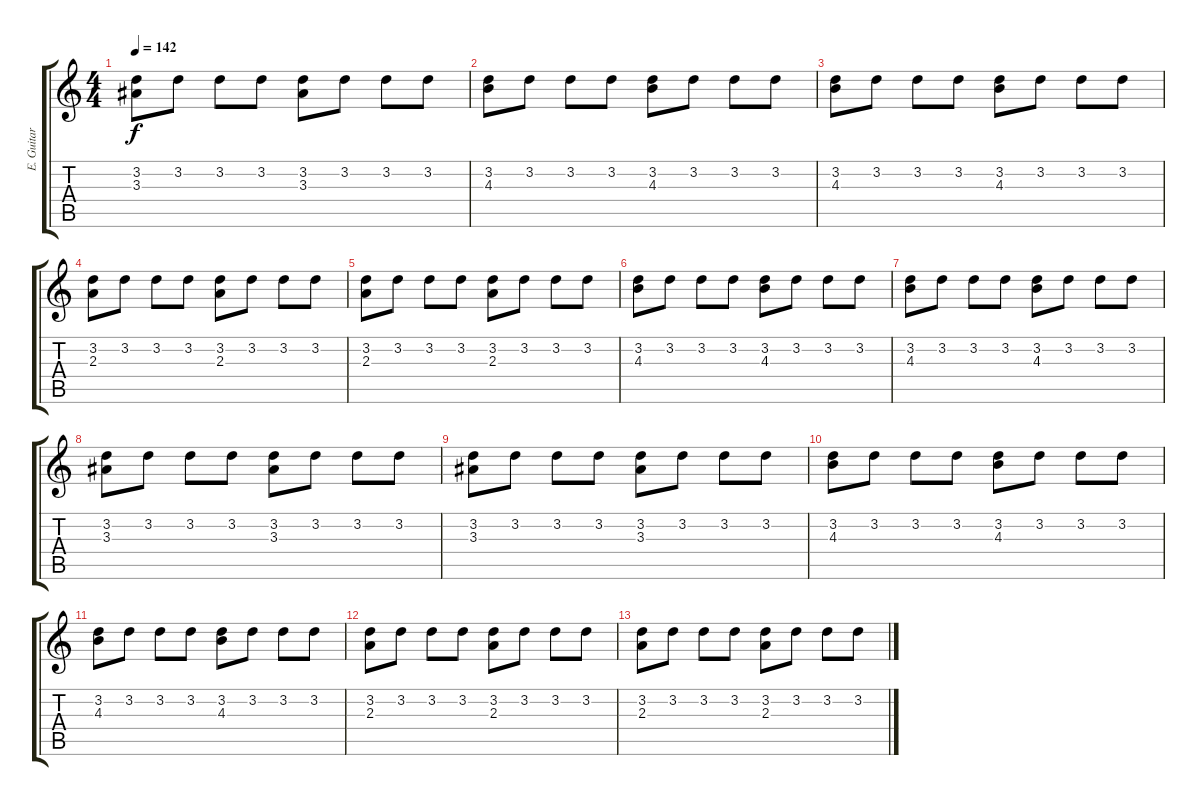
\track ("E. Guitar" "E. Guitar") {instrument acousticguitarsteel}
\staff {score tabs}
\tuning (E4 B3 G3 D3 A2 E2) {hide}
\ts (4 4)
\tempo 142
\clef g2
\ks c
(3.2 3.3).8{dy f} 3.2.8 3.2.8 3.2.8 (3.2 3.3).8 3.2.8 3.2.8 3.2.8 |
(3.2 4.3).8 3.2.8 3.2.8 3.2.8 (3.2 4.3).8 3.2.8 3.2.8 3.2.8 |
(3.2 4.3).8 3.2.8 3.2.8 3.2.8 (3.2 4.3).8 3.2.8 3.2.8 3.2.8 |
(3.2 2.3).8 3.2.8 3.2.8 3.2.8 (3.2 2.3).8 3.2.8 3.2.8 3.2.8 |
(3.2 2.3).8 3.2.8 3.2.8 3.2.8 (3.2 2.3).8 3.2.8 3.2.8 3.2.8 |
(3.2 4.3).8 3.2.8 3.2.8 3.2.8 (3.2 4.3).8 3.2.8 3.2.8 3.2.8 |
(3.2 4.3).8 3.2.8 3.2.8 3.2.8 (3.2 4.3).8 3.2.8 3.2.8 3.2.8 |
(3.2 3.3).8 3.2.8 3.2.8 3.2.8 (3.2 3.3).8 3.2.8 3.2.8 3.2.8 |
(3.2 3.3).8 3.2.8 3.2.8 3.2.8 (3.2 3.3).8 3.2.8 3.2.8 3.2.8 |
(3.2 4.3).8 3.2.8 3.2.8 3.2.8 (3.2 4.3).8 3.2.8 3.2.8 3.2.8 |
(3.2 4.3).8 3.2.8 3.2.8 3.2.8 (3.2 4.3).8 3.2.8 3.2.8 3.2.8 |
(3.2 2.3).8 3.2.8 3.2.8 3.2.8 (3.2 2.3).8 3.2.8 3.2.8 3.2.8 |
(3.2 2.3).8 3.2.8 3.2.8 3.2.8 (3.2 2.3).8 3.2.8 3.2.8 3.2.8
